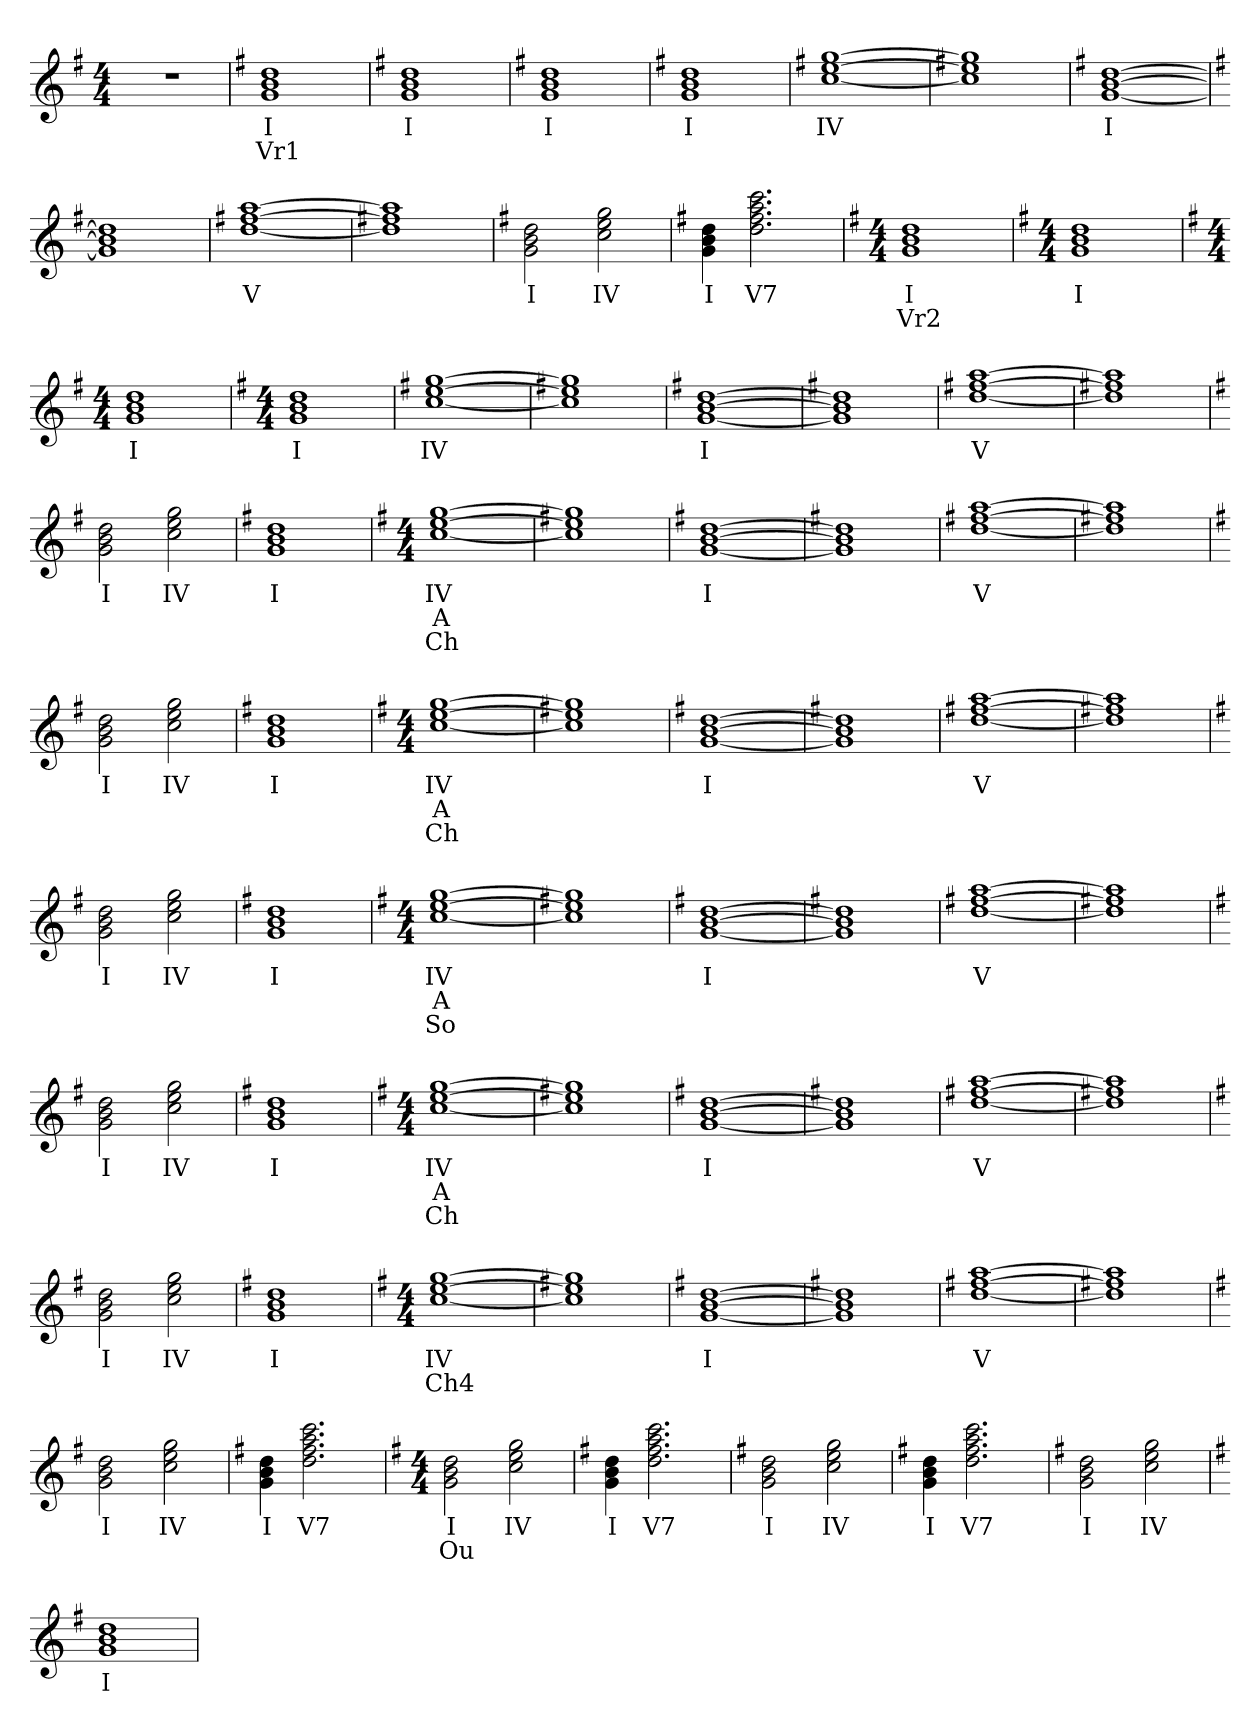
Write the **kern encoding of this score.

**kern	**text	**text	**text
*part1	*part1	*part1	*part1
*staff1	*staff1	*staff1	*staff1
*k[f#]	*	*	*
*G:	*	*	*
*M4/4	*	*	*
=	=	=	=
1r	.	.	.
=	=	=	=
*k[f#]	*	*	*
*G:	*	*	*
1g 1b 1dd	I	Vr1	.
=	=	=	=
*k[f#]	*	*	*
*G:	*	*	*
1g 1b 1dd	I	.	.
=	=	=	=
*k[f#]	*	*	*
*G:	*	*	*
1g 1b 1dd	I	.	.
=	=	=	=
*k[f#]	*	*	*
*G:	*	*	*
1g 1b 1dd	I	.	.
=	=	=	=
*k[f#]	*	*	*
*G:	*	*	*
[1cc [1ee [1gg	IV	.	.
=	=	=	=
*k[f#]	*	*	*
*G:	*	*	*
1cc] 1ee] 1gg]	.	.	.
=	=	=	=
*k[f#]	*	*	*
*G:	*	*	*
[1g [1b [1dd	I	.	.
=	=	=	=
*k[f#]	*	*	*
*G:	*	*	*
1g] 1b] 1dd]	.	.	.
=	=	=	=
*k[f#]	*	*	*
*G:	*	*	*
[1dd [1ff# [1aa	V	.	.
=	=	=	=
*k[f#]	*	*	*
*G:	*	*	*
1dd] 1ff#] 1aa]	.	.	.
=	=	=	=
*k[f#]	*	*	*
*G:	*	*	*
2g 2b 2dd	I	.	.
2cc 2ee 2gg	IV	.	.
=	=	=	=
*k[f#]	*	*	*
*G:	*	*	*
4g 4b 4dd	I	.	.
2.dd 2.ff# 2.aa 2.ccc	V7	.	.
=	=	=	=
*k[f#]	*	*	*
*G:	*	*	*
*M4/4	*	*	*
1g 1b 1dd	I	Vr2	.
=	=	=	=
*k[f#]	*	*	*
*G:	*	*	*
*M4/4	*	*	*
1g 1b 1dd	I	.	.
=	=	=	=
*k[f#]	*	*	*
*G:	*	*	*
*M4/4	*	*	*
1g 1b 1dd	I	.	.
=	=	=	=
*k[f#]	*	*	*
*G:	*	*	*
*M4/4	*	*	*
1g 1b 1dd	I	.	.
=	=	=	=
*k[f#]	*	*	*
*G:	*	*	*
[1cc [1ee [1gg	IV	.	.
=	=	=	=
*k[f#]	*	*	*
*G:	*	*	*
1cc] 1ee] 1gg]	.	.	.
=	=	=	=
*k[f#]	*	*	*
*G:	*	*	*
[1g [1b [1dd	I	.	.
=	=	=	=
*k[f#]	*	*	*
*G:	*	*	*
1g] 1b] 1dd]	.	.	.
=	=	=	=
*k[f#]	*	*	*
*G:	*	*	*
[1dd [1ff# [1aa	V	.	.
=	=	=	=
*k[f#]	*	*	*
*G:	*	*	*
1dd] 1ff#] 1aa]	.	.	.
=	=	=	=
*k[f#]	*	*	*
*G:	*	*	*
2g 2b 2dd	I	.	.
2cc 2ee 2gg	IV	.	.
=	=	=	=
*k[f#]	*	*	*
*G:	*	*	*
1g 1b 1dd	I	.	.
=	=	=	=
*k[f#]	*	*	*
*G:	*	*	*
*M4/4	*	*	*
[1cc [1ee [1gg	IV	A	Ch
=	=	=	=
*k[f#]	*	*	*
*G:	*	*	*
1cc] 1ee] 1gg]	.	.	.
=	=	=	=
*k[f#]	*	*	*
*G:	*	*	*
[1g [1b [1dd	I	.	.
=	=	=	=
*k[f#]	*	*	*
*G:	*	*	*
1g] 1b] 1dd]	.	.	.
=	=	=	=
*k[f#]	*	*	*
*G:	*	*	*
[1dd [1ff# [1aa	V	.	.
=	=	=	=
*k[f#]	*	*	*
*G:	*	*	*
1dd] 1ff#] 1aa]	.	.	.
=	=	=	=
*k[f#]	*	*	*
*G:	*	*	*
2g 2b 2dd	I	.	.
2cc 2ee 2gg	IV	.	.
=	=	=	=
*k[f#]	*	*	*
*G:	*	*	*
1g 1b 1dd	I	.	.
=	=	=	=
*k[f#]	*	*	*
*G:	*	*	*
*M4/4	*	*	*
[1cc [1ee [1gg	IV	A	Ch
=	=	=	=
*k[f#]	*	*	*
*G:	*	*	*
1cc] 1ee] 1gg]	.	.	.
=	=	=	=
*k[f#]	*	*	*
*G:	*	*	*
[1g [1b [1dd	I	.	.
=	=	=	=
*k[f#]	*	*	*
*G:	*	*	*
1g] 1b] 1dd]	.	.	.
=	=	=	=
*k[f#]	*	*	*
*G:	*	*	*
[1dd [1ff# [1aa	V	.	.
=	=	=	=
*k[f#]	*	*	*
*G:	*	*	*
1dd] 1ff#] 1aa]	.	.	.
=	=	=	=
*k[f#]	*	*	*
*G:	*	*	*
2g 2b 2dd	I	.	.
2cc 2ee 2gg	IV	.	.
=	=	=	=
*k[f#]	*	*	*
*G:	*	*	*
1g 1b 1dd	I	.	.
=	=	=	=
*k[f#]	*	*	*
*G:	*	*	*
*M4/4	*	*	*
[1cc [1ee [1gg	IV	A	So
=	=	=	=
*k[f#]	*	*	*
*G:	*	*	*
1cc] 1ee] 1gg]	.	.	.
=	=	=	=
*k[f#]	*	*	*
*G:	*	*	*
[1g [1b [1dd	I	.	.
=	=	=	=
*k[f#]	*	*	*
*G:	*	*	*
1g] 1b] 1dd]	.	.	.
=	=	=	=
*k[f#]	*	*	*
*G:	*	*	*
[1dd [1ff# [1aa	V	.	.
=	=	=	=
*k[f#]	*	*	*
*G:	*	*	*
1dd] 1ff#] 1aa]	.	.	.
=	=	=	=
*k[f#]	*	*	*
*G:	*	*	*
2g 2b 2dd	I	.	.
2cc 2ee 2gg	IV	.	.
=	=	=	=
*k[f#]	*	*	*
*G:	*	*	*
1g 1b 1dd	I	.	.
=	=	=	=
*k[f#]	*	*	*
*G:	*	*	*
*M4/4	*	*	*
[1cc [1ee [1gg	IV	A	Ch
=	=	=	=
*k[f#]	*	*	*
*G:	*	*	*
1cc] 1ee] 1gg]	.	.	.
=	=	=	=
*k[f#]	*	*	*
*G:	*	*	*
[1g [1b [1dd	I	.	.
=	=	=	=
*k[f#]	*	*	*
*G:	*	*	*
1g] 1b] 1dd]	.	.	.
=	=	=	=
*k[f#]	*	*	*
*G:	*	*	*
[1dd [1ff# [1aa	V	.	.
=	=	=	=
*k[f#]	*	*	*
*G:	*	*	*
1dd] 1ff#] 1aa]	.	.	.
=	=	=	=
*k[f#]	*	*	*
*G:	*	*	*
2g 2b 2dd	I	.	.
2cc 2ee 2gg	IV	.	.
=	=	=	=
*k[f#]	*	*	*
*G:	*	*	*
1g 1b 1dd	I	.	.
=	=	=	=
*k[f#]	*	*	*
*G:	*	*	*
*M4/4	*	*	*
[1cc [1ee [1gg	IV	Ch4	.
=	=	=	=
*k[f#]	*	*	*
*G:	*	*	*
1cc] 1ee] 1gg]	.	.	.
=	=	=	=
*k[f#]	*	*	*
*G:	*	*	*
[1g [1b [1dd	I	.	.
=	=	=	=
*k[f#]	*	*	*
*G:	*	*	*
1g] 1b] 1dd]	.	.	.
=	=	=	=
*k[f#]	*	*	*
*G:	*	*	*
[1dd [1ff# [1aa	V	.	.
=	=	=	=
*k[f#]	*	*	*
*G:	*	*	*
1dd] 1ff#] 1aa]	.	.	.
=	=	=	=
*k[f#]	*	*	*
*G:	*	*	*
2g 2b 2dd	I	.	.
2cc 2ee 2gg	IV	.	.
=	=	=	=
*k[f#]	*	*	*
*G:	*	*	*
4g 4b 4dd	I	.	.
2.dd 2.ff# 2.aa 2.ccc	V7	.	.
=	=	=	=
*k[f#]	*	*	*
*G:	*	*	*
*M4/4	*	*	*
2g 2b 2dd	I	Ou	.
2cc 2ee 2gg	IV	.	.
=	=	=	=
*k[f#]	*	*	*
*G:	*	*	*
4g 4b 4dd	I	.	.
2.dd 2.ff# 2.aa 2.ccc	V7	.	.
=	=	=	=
*k[f#]	*	*	*
*G:	*	*	*
2g 2b 2dd	I	.	.
2cc 2ee 2gg	IV	.	.
=	=	=	=
*k[f#]	*	*	*
*G:	*	*	*
4g 4b 4dd	I	.	.
2.dd 2.ff# 2.aa 2.ccc	V7	.	.
=	=	=	=
*k[f#]	*	*	*
*G:	*	*	*
2g 2b 2dd	I	.	.
2cc 2ee 2gg	IV	.	.
=	=	=	=
*k[f#]	*	*	*
*G:	*	*	*
1g 1b 1dd	I	.	.
=	=	=	=
*-	*-	*-	*-
